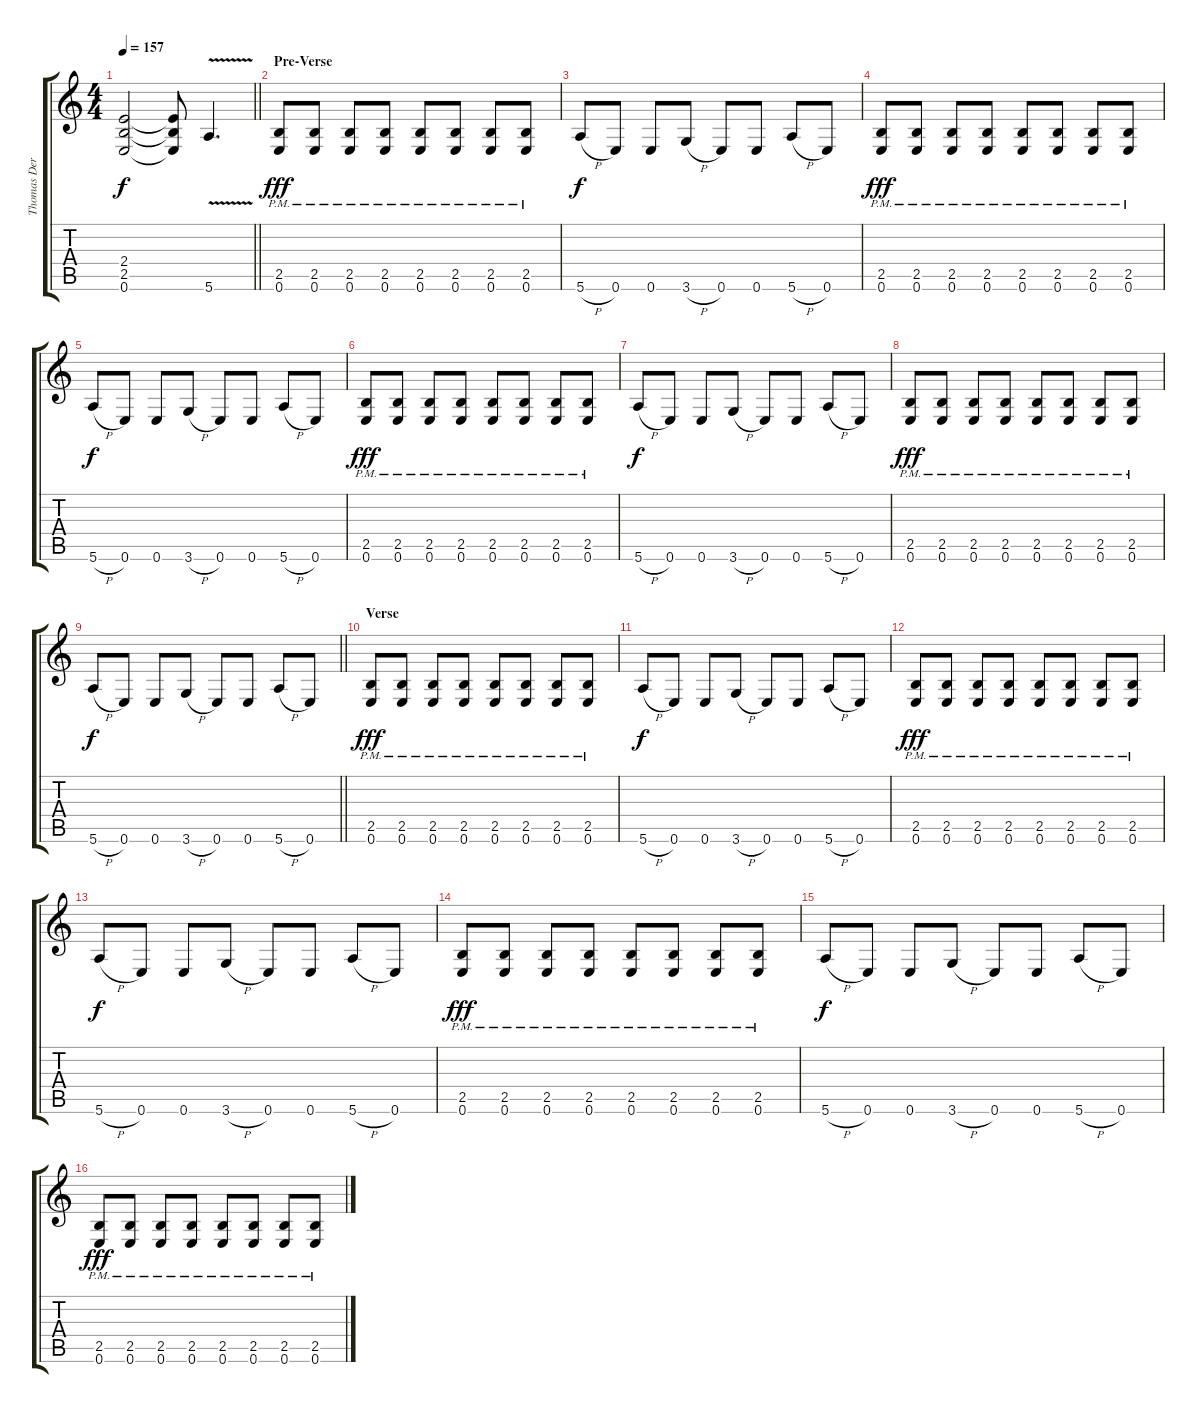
\track ("Thomas Der Münzer" "Thomas Der") {instrument distortionguitar}
\staff {score tabs}
\tuning (E4 B3 G3 D3 A2 E2) {hide}
\ts (4 4)
\tempo 157
\clef g2
\barLineRight lightlight
\ks c
(2.4{t} 2.5{t} 0.6{t}).2{dy f} (2.4{t} 2.5{t} 0.6{t}).8 5.6{v}.4{d} |
\section ("" "Pre-Verse")
(2.5{pm} 0.6{pm}).8{dy fff} (2.5{pm} 0.6{pm}).8 (2.5{pm} 0.6{pm}).8 (2.5{pm} 0.6{pm}).8 (2.5{pm} 0.6{pm}).8 (2.5{pm} 0.6{pm}).8 (2.5{pm} 0.6{pm}).8 (2.5{pm} 0.6{pm}).8 |
5.6{h}.8{dy f} 0.6.8 0.6.8 3.6{h}.8 0.6.8 0.6.8 5.6{h}.8 0.6.8 |
(2.5{pm} 0.6{pm}).8{dy fff} (2.5{pm} 0.6{pm}).8 (2.5{pm} 0.6{pm}).8 (2.5{pm} 0.6{pm}).8 (2.5{pm} 0.6{pm}).8 (2.5{pm} 0.6{pm}).8 (2.5{pm} 0.6{pm}).8 (2.5{pm} 0.6{pm}).8 |
5.6{h}.8{dy f} 0.6.8 0.6.8 3.6{h}.8 0.6.8 0.6.8 5.6{h}.8 0.6.8 |
(2.5{pm} 0.6{pm}).8{dy fff} (2.5{pm} 0.6{pm}).8 (2.5{pm} 0.6{pm}).8 (2.5{pm} 0.6{pm}).8 (2.5{pm} 0.6{pm}).8 (2.5{pm} 0.6{pm}).8 (2.5{pm} 0.6{pm}).8 (2.5{pm} 0.6{pm}).8 |
5.6{h}.8{dy f} 0.6.8 0.6.8 3.6{h}.8 0.6.8 0.6.8 5.6{h}.8 0.6.8 |
(2.5{pm} 0.6{pm}).8{dy fff} (2.5{pm} 0.6{pm}).8 (2.5{pm} 0.6{pm}).8 (2.5{pm} 0.6{pm}).8 (2.5{pm} 0.6{pm}).8 (2.5{pm} 0.6{pm}).8 (2.5{pm} 0.6{pm}).8 (2.5{pm} 0.6{pm}).8 |
\barLineRight lightlight
5.6{h}.8{dy f} 0.6.8 0.6.8 3.6{h}.8 0.6.8 0.6.8 5.6{h}.8 0.6.8 |
\section ("" "Verse")
(2.5{pm} 0.6{pm}).8{dy fff} (2.5{pm} 0.6{pm}).8 (2.5{pm} 0.6{pm}).8 (2.5{pm} 0.6{pm}).8 (2.5{pm} 0.6{pm}).8 (2.5{pm} 0.6{pm}).8 (2.5{pm} 0.6{pm}).8 (2.5{pm} 0.6{pm}).8 |
5.6{h}.8{dy f} 0.6.8 0.6.8 3.6{h}.8 0.6.8 0.6.8 5.6{h}.8 0.6.8 |
(2.5{pm} 0.6{pm}).8{dy fff} (2.5{pm} 0.6{pm}).8 (2.5{pm} 0.6{pm}).8 (2.5{pm} 0.6{pm}).8 (2.5{pm} 0.6{pm}).8 (2.5{pm} 0.6{pm}).8 (2.5{pm} 0.6{pm}).8 (2.5{pm} 0.6{pm}).8 |
5.6{h}.8{dy f} 0.6.8 0.6.8 3.6{h}.8 0.6.8 0.6.8 5.6{h}.8 0.6.8 |
(2.5{pm} 0.6{pm}).8{dy fff} (2.5{pm} 0.6{pm}).8 (2.5{pm} 0.6{pm}).8 (2.5{pm} 0.6{pm}).8 (2.5{pm} 0.6{pm}).8 (2.5{pm} 0.6{pm}).8 (2.5{pm} 0.6{pm}).8 (2.5{pm} 0.6{pm}).8 |
5.6{h}.8{dy f} 0.6.8 0.6.8 3.6{h}.8 0.6.8 0.6.8 5.6{h}.8 0.6.8 |
(2.5{pm} 0.6{pm}).8{dy fff} (2.5{pm} 0.6{pm}).8 (2.5{pm} 0.6{pm}).8 (2.5{pm} 0.6{pm}).8 (2.5{pm} 0.6{pm}).8 (2.5{pm} 0.6{pm}).8 (2.5{pm} 0.6{pm}).8 (2.5{pm} 0.6{pm}).8
